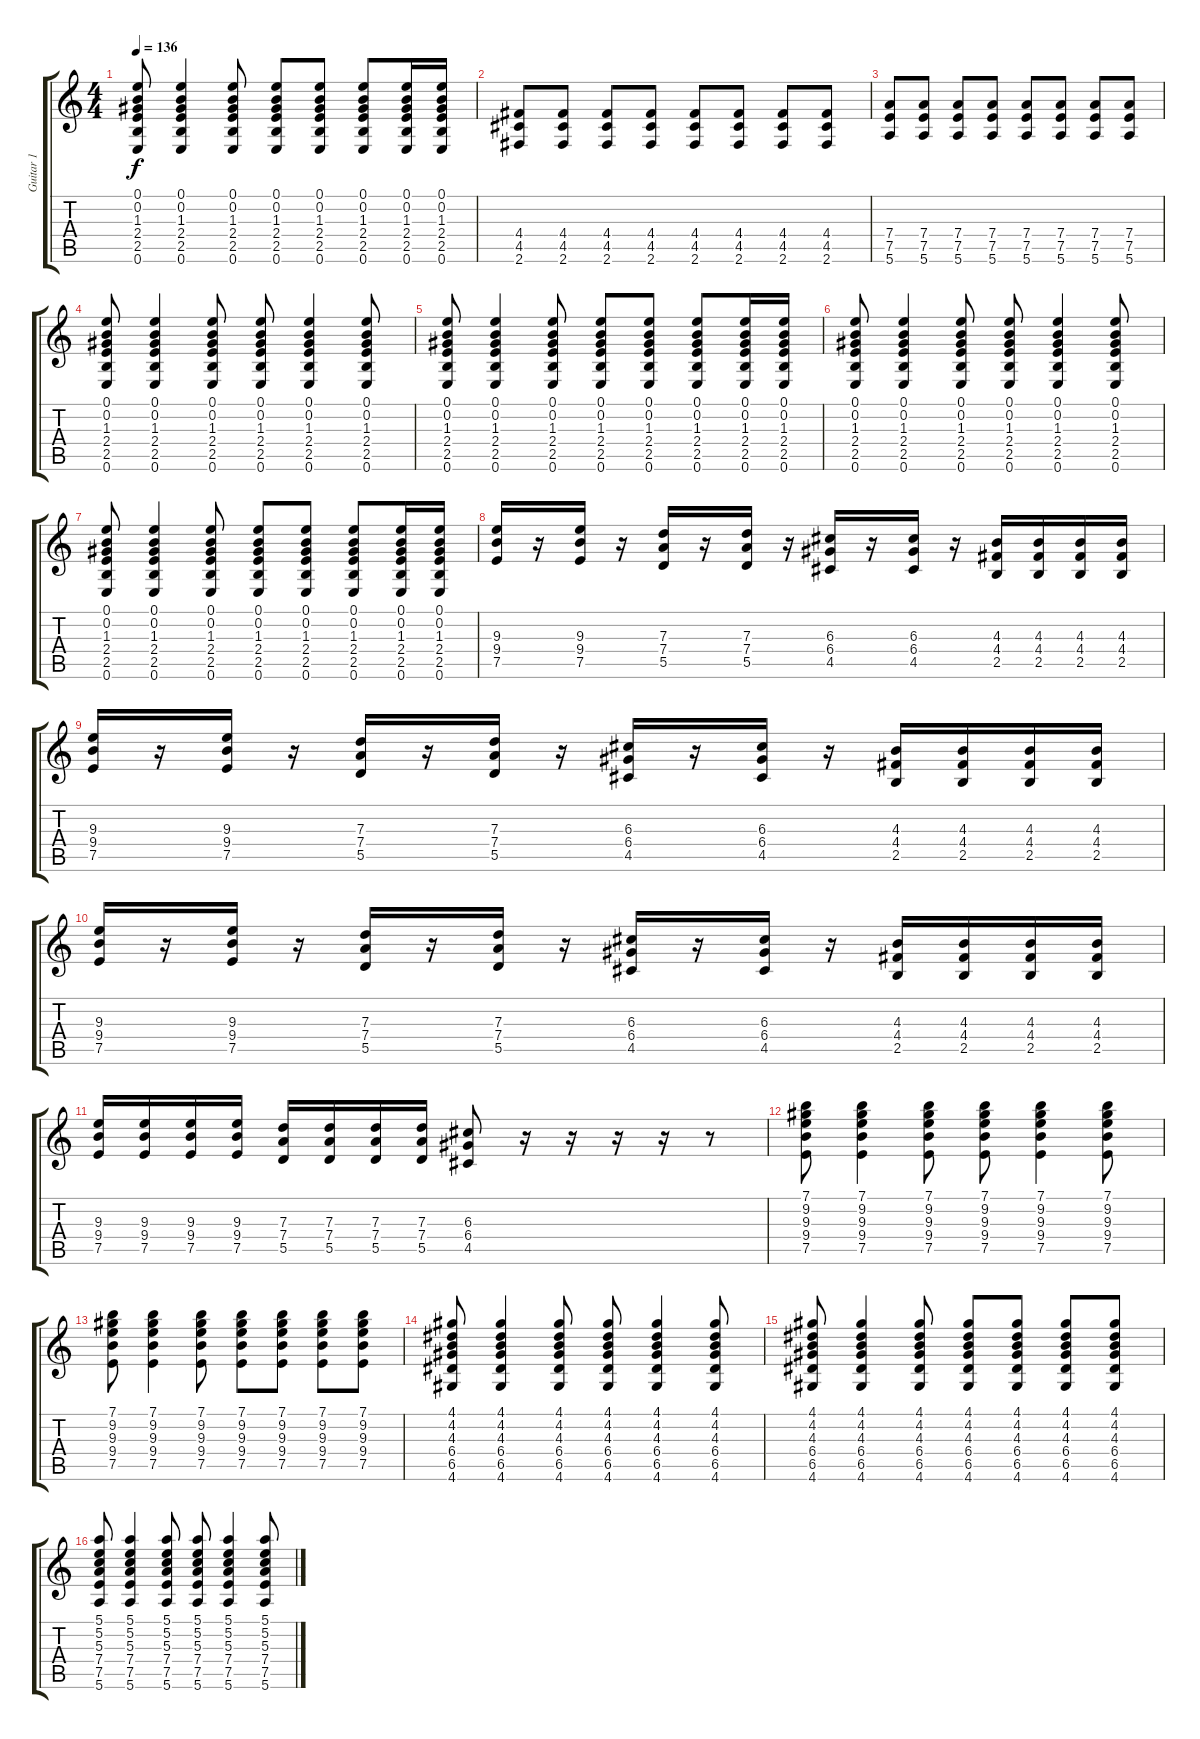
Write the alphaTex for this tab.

\track ("Guitar 1" "Guitar 1") {instrument electricguitarclean}
\staff {score tabs}
\tuning (E4 B3 G3 D3 A2 E2) {hide}
\ts (4 4)
\tempo 136
\clef g2
\ks c
(0.1 0.2 1.3 2.4 2.5 0.6).8{dy f} (0.1 0.2 1.3 2.4 2.5 0.6).4 (0.1 0.2 1.3 2.4 2.5 0.6).8 (0.1 0.2 1.3 2.4 2.5 0.6).8 (0.1 0.2 1.3 2.4 2.5 0.6).8 (0.1 0.2 1.3 2.4 2.5 0.6).8 (0.1 0.2 1.3 2.4 2.5 0.6).16 (0.1 0.2 1.3 2.4 2.5 0.6).16 |
(4.4 4.5 2.6).8 (4.4 4.5 2.6).8 (4.4 4.5 2.6).8 (4.4 4.5 2.6).8 (4.4 4.5 2.6).8 (4.4 4.5 2.6).8 (4.4 4.5 2.6).8 (4.4 4.5 2.6).8 |
(7.4 7.5 5.6).8 (7.4 7.5 5.6).8 (7.4 7.5 5.6).8 (7.4 7.5 5.6).8 (7.4 7.5 5.6).8 (7.4 7.5 5.6).8 (7.4 7.5 5.6).8 (7.4 7.5 5.6).8 |
(0.1 0.2 1.3 2.4 2.5 0.6).8 (0.1 0.2 1.3 2.4 2.5 0.6).4 (0.1 0.2 1.3 2.4 2.5 0.6).8 (0.1 0.2 1.3 2.4 2.5 0.6).8 (0.1 0.2 1.3 2.4 2.5 0.6).4 (0.1 0.2 1.3 2.4 2.5 0.6).8 |
(0.1 0.2 1.3 2.4 2.5 0.6).8 (0.1 0.2 1.3 2.4 2.5 0.6).4 (0.1 0.2 1.3 2.4 2.5 0.6).8 (0.1 0.2 1.3 2.4 2.5 0.6).8 (0.1 0.2 1.3 2.4 2.5 0.6).8 (0.1 0.2 1.3 2.4 2.5 0.6).8 (0.1 0.2 1.3 2.4 2.5 0.6).16 (0.1 0.2 1.3 2.4 2.5 0.6).16 |
(0.1 0.2 1.3 2.4 2.5 0.6).8 (0.1 0.2 1.3 2.4 2.5 0.6).4 (0.1 0.2 1.3 2.4 2.5 0.6).8 (0.1 0.2 1.3 2.4 2.5 0.6).8 (0.1 0.2 1.3 2.4 2.5 0.6).4 (0.1 0.2 1.3 2.4 2.5 0.6).8 |
(0.1 0.2 1.3 2.4 2.5 0.6).8 (0.1 0.2 1.3 2.4 2.5 0.6).4 (0.1 0.2 1.3 2.4 2.5 0.6).8 (0.1 0.2 1.3 2.4 2.5 0.6).8 (0.1 0.2 1.3 2.4 2.5 0.6).8 (0.1 0.2 1.3 2.4 2.5 0.6).8 (0.1 0.2 1.3 2.4 2.5 0.6).16 (0.1 0.2 1.3 2.4 2.5 0.6).16 |
(9.3 9.4 7.5).16 r.16 (9.3 9.4 7.5).16 r.16 (7.3 7.4 5.5).16 r.16 (7.3 7.4 5.5).16 r.16 (6.3 6.4 4.5).16 r.16 (6.3 6.4 4.5).16 r.16 (4.3 4.4 2.5).16 (4.3 4.4 2.5).16 (4.3 4.4 2.5).16 (4.3 4.4 2.5).16 |
(9.3 9.4 7.5).16 r.16 (9.3 9.4 7.5).16 r.16 (7.3 7.4 5.5).16 r.16 (7.3 7.4 5.5).16 r.16 (6.3 6.4 4.5).16 r.16 (6.3 6.4 4.5).16 r.16 (4.3 4.4 2.5).16 (4.3 4.4 2.5).16 (4.3 4.4 2.5).16 (4.3 4.4 2.5).16 |
(9.3 9.4 7.5).16 r.16 (9.3 9.4 7.5).16 r.16 (7.3 7.4 5.5).16 r.16 (7.3 7.4 5.5).16 r.16 (6.3 6.4 4.5).16 r.16 (6.3 6.4 4.5).16 r.16 (4.3 4.4 2.5).16 (4.3 4.4 2.5).16 (4.3 4.4 2.5).16 (4.3 4.4 2.5).16 |
(9.3 9.4 7.5).16 (9.3 9.4 7.5).16 (9.3 9.4 7.5).16 (9.3 9.4 7.5).16 (7.3 7.4 5.5).16 (7.3 7.4 5.5).16 (7.3 7.4 5.5).16 (7.3 7.4 5.5).16 (6.3 6.4 4.5).8 r.16 r.16 r.16 r.16 r.8 |
(7.1 9.2 9.3 9.4 7.5).8 (7.1 9.2 9.3 9.4 7.5).4 (7.1 9.2 9.3 9.4 7.5).8 (7.1 9.2 9.3 9.4 7.5).8 (7.1 9.2 9.3 9.4 7.5).4 (7.1 9.2 9.3 9.4 7.5).8 |
(7.1 9.2 9.3 9.4 7.5).8 (7.1 9.2 9.3 9.4 7.5).4 (7.1 9.2 9.3 9.4 7.5).8 (7.1 9.2 9.3 9.4 7.5).8 (7.1 9.2 9.3 9.4 7.5).8 (7.1 9.2 9.3 9.4 7.5).8 (7.1 9.2 9.3 9.4 7.5).8 |
(4.1 4.2 4.3 6.4 6.5 4.6).8 (4.1 4.2 4.3 6.4 6.5 4.6).4 (4.1 4.2 4.3 6.4 6.5 4.6).8 (4.1 4.2 4.3 6.4 6.5 4.6).8 (4.1 4.2 4.3 6.4 6.5 4.6).4 (4.1 4.2 4.3 6.4 6.5 4.6).8 |
(4.1 4.2 4.3 6.4 6.5 4.6).8 (4.1 4.2 4.3 6.4 6.5 4.6).4 (4.1 4.2 4.3 6.4 6.5 4.6).8 (4.1 4.2 4.3 6.4 6.5 4.6).8 (4.1 4.2 4.3 6.4 6.5 4.6).8 (4.1 4.2 4.3 6.4 6.5 4.6).8 (4.1 4.2 4.3 6.4 6.5 4.6).8 |
(5.1 5.2 5.3 7.4 7.5 5.6).8 (5.1 5.2 5.3 7.4 7.5 5.6).4 (5.1 5.2 5.3 7.4 7.5 5.6).8 (5.1 5.2 5.3 7.4 7.5 5.6).8 (5.1 5.2 5.3 7.4 7.5 5.6).4 (5.1 5.2 5.3 7.4 7.5 5.6).8
